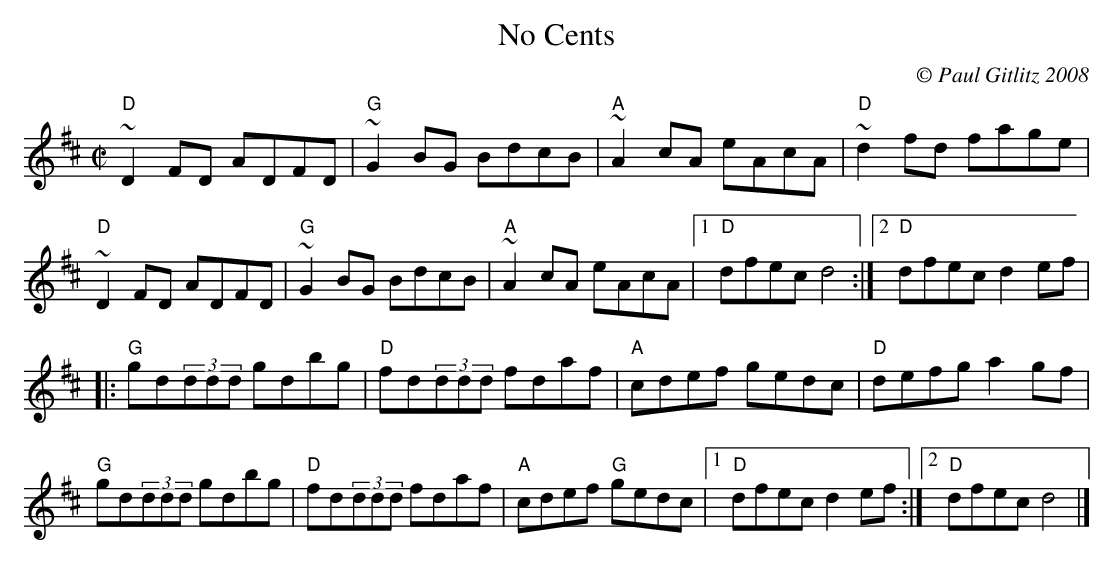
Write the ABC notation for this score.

X:1
T:No Cents
M:C|
C:© Paul Gitlitz 2008
K:D
"D"~D2 FD ADFD|"G"~G2 BG BdcB|"A"~A2 cA eAcA|"D"~d2 fd fage|!
"D"~D2 FD ADFD|"G"~G2 BG BdcB|"A"~A2 cA eAcA|1"D"dfec d4:|2"D"dfec d2ef|!
|:"G"gd(3ddd gdbg|"D"fd(3ddd fdaf|"A"cdef gedc|"D"defg a2gf|!
"G"gd(3ddd gdbg|"D"fd(3ddd fdaf|"A"cdef "G"gedc|1"D"dfec d2ef:|2"D"dfec d4|]
